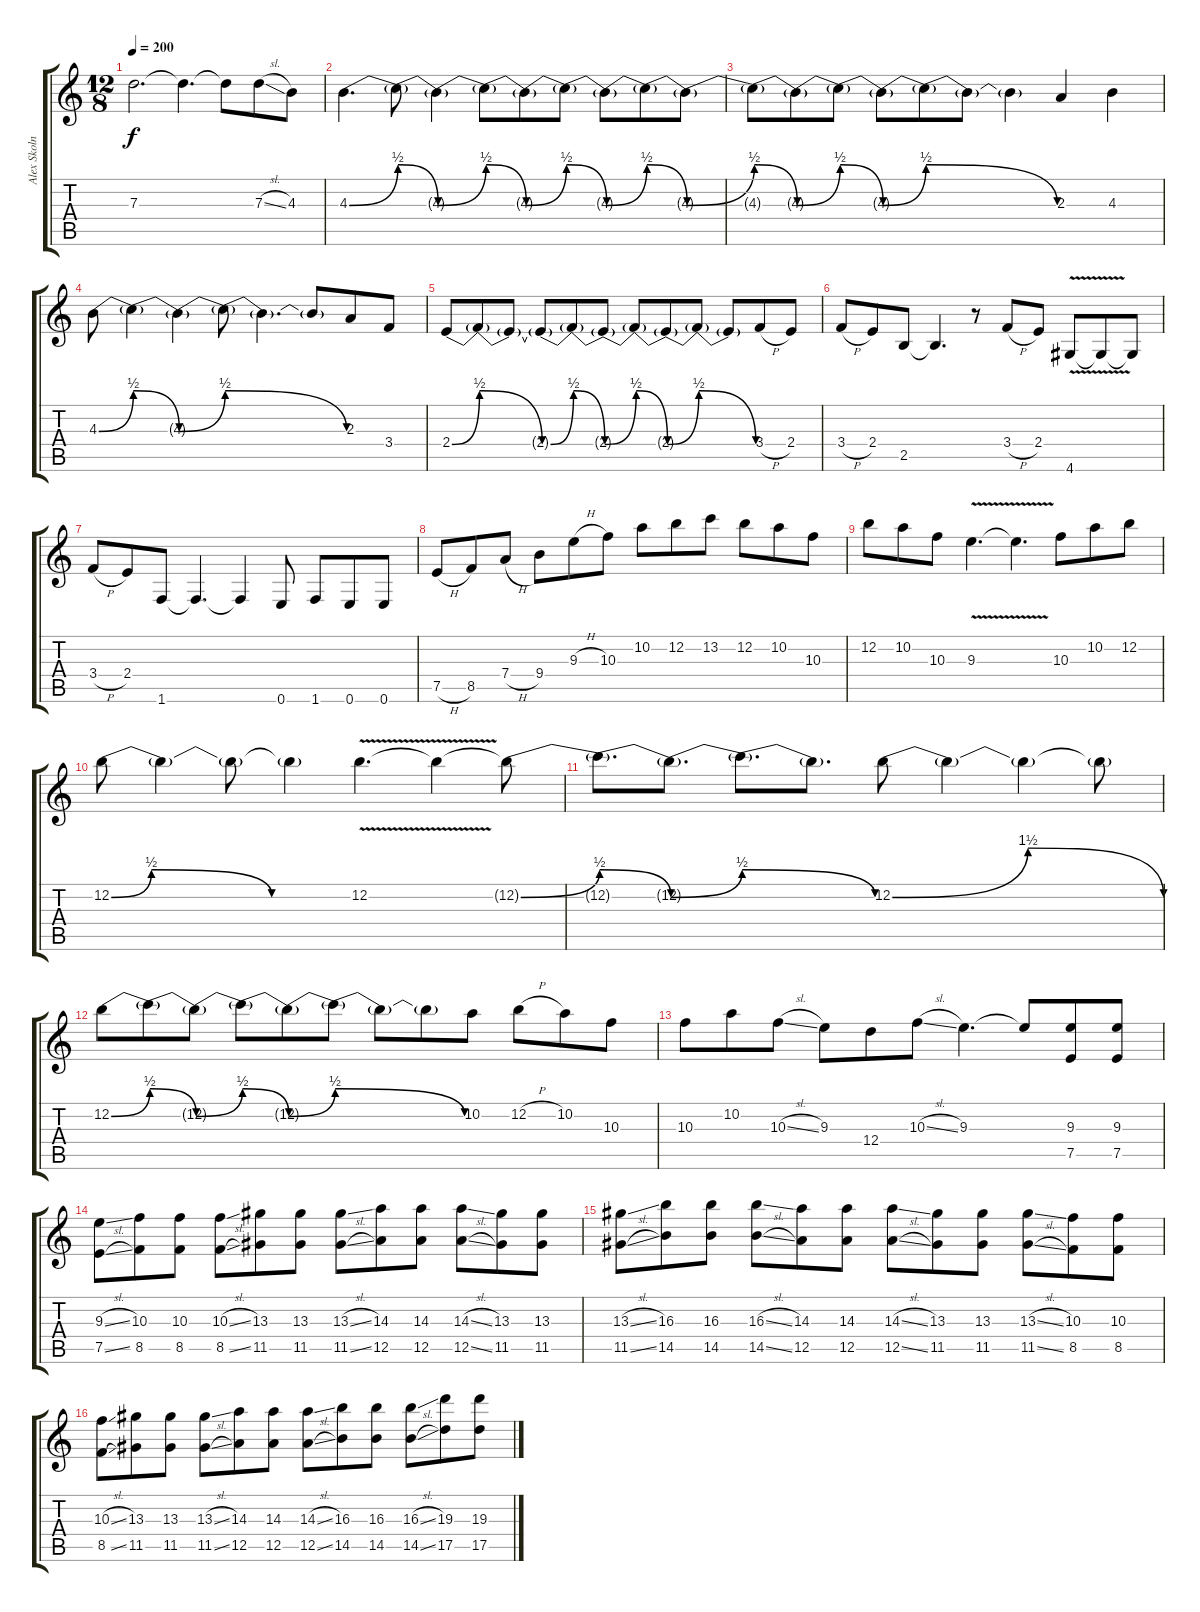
\track ("Alex Skolnick" "Alex Skoln") {instrument distortionguitar}
\staff {score tabs}
\tuning (E4 B3 G3 D3 A2 E2) {hide}
\ts (12 8)
\tempo 200
\clef g2
\ks c
7.3{t}.2{d dy f} 7.3{t}.4{d} 7.3{t}.8 7.3{sl}.8 4.3.8 |
4.3{be (bend 0 0 60 2)}.4{d} 4.3{be (release 0 2 60 0) t}.8 4.3{be (bend 0 0 60 2) t}.4 4.3{be (release 0 2 60 0) t}.8 4.3{be (bend 0 0 60 2) t}.8 4.3{be (release 0 2 60 0) t}.8 4.3{be (bend 0 0 60 2) t}.8 4.3{be (release 0 2 60 0) t}.8 4.3{be (bend 0 0 60 2) t}.8 |
4.3{be (release 0 2 60 0) t}.8 4.3{be (bend 0 0 60 2) t}.8 4.3{be (release 0 2 60 0) t}.8 4.3{be (bend 0 0 60 2) t}.8 4.3{be (release 0 2 60 0) t}.8 4.3{t}.8 4.3{t}.4 2.3.4 4.3.4 |
4.3{be (bend 0 0 60 2)}.8 4.3{be (release 0 2 60 0) t}.4 4.3{be (bend 0 0 60 2) t}.4 4.3{be (release 0 2 60 0) t}.8 4.3{t}.4{d} 4.3{t}.8 2.3.8 3.4.8 |
2.4{be (bend 0 0 60 2)}.8 2.4{be (release 0 2 60 0) t}.8 2.4{t}.8 2.4{be (bend 0 0 60 2) t}.8 2.4{be (release 0 2 60 0) t}.8 2.4{be (bend 0 0 60 2) t}.8 2.4{be (release 0 2 60 0) t}.8 2.4{be (bend 0 0 60 2) t}.8 2.4{be (release 0 2 60 0) t}.8 2.4{t}.8 3.4{h}.8 2.4.8 |
3.4{h}.8 2.4.8 2.5.8 2.5{t}.4{d} r.8 3.4{h}.8 2.4.8 4.6{v}.8 4.6{t}.8 4.6{t}.8 |
3.4{h}.8 2.4.8 1.6.8 1.6{t}.4{d} 1.6{t}.4 0.6.8 1.6.8 0.6.8 0.6.8 |
7.5{h}.8 8.5.8 7.4{h}.8 9.4.8 9.3{h}.8 10.3.8 10.2.8 12.2.8 13.2.8 12.2.8 10.2.8 10.3.8 |
12.2.8 10.2.8 10.3.8 9.3{v}.4{d} 9.3{t}.4{d} 10.3.8 10.2.8 12.2.8 |
12.2{be (custom 0 0 10 2 40 0 60 0)}.8 12.2{t}.4 12.2{t}.8 12.2{t}.4 12.2{v}.4{d} 12.2{t}.4 12.2{be (bend 0 0 60 2) t}.8 |
12.2{be (release 0 2 60 0) t}.8{d} 12.2{be (bend 0 0 60 2) t}.8{d} 12.2{be (release 0 2 60 0) t}.8{d} 12.2{t}.8{d} 12.2{be (bendrelease 0 0 15 6 15 6 60 0)}.8 12.2{t}.4 12.2{t}.4 12.2{t}.8 |
12.2{be (bend 0 0 60 2)}.8 12.2{be (release 0 2 60 0) t}.8 12.2{be (bend 0 0 60 2) t}.8 12.2{be (release 0 2 60 0) t}.8 12.2{be (bend 0 0 60 2) t}.8 12.2{be (release 0 2 60 0) t}.8 12.2{t}.8 12.2{t}.8 10.2.8 12.2{h}.8 10.2.8 10.3.8 |
10.3.8 10.2.8 10.3{sl}.8 9.3.8 12.4.8 10.3{sl}.8 9.3.4{d} 9.3{t}.8 (9.3 7.5).8 (9.3 7.5).8 |
(9.3{sl} 7.5{sl}).8 (10.3 8.5).8 (10.3 8.5).8 (10.3{sl} 8.5{sl}).8 (13.3 11.5).8 (13.3 11.5).8 (13.3{sl} 11.5{sl}).8 (14.3 12.5).8 (14.3 12.5).8 (14.3{sl} 12.5{sl}).8 (13.3 11.5).8 (13.3 11.5).8 |
(13.3{sl} 11.5{sl}).8 (16.3 14.5).8 (16.3 14.5).8 (16.3{sl} 14.5{sl}).8 (14.3 12.5).8 (14.3 12.5).8 (14.3{sl} 12.5{sl}).8 (13.3 11.5).8 (13.3 11.5).8 (13.3{sl} 11.5{sl}).8 (10.3 8.5).8 (10.3 8.5).8 |
(10.3{sl} 8.5{sl}).8 (13.3 11.5).8 (13.3 11.5).8 (13.3{sl} 11.5{sl}).8 (14.3 12.5).8 (14.3 12.5).8 (14.3{sl} 12.5{sl}).8 (16.3 14.5).8 (16.3 14.5).8 (16.3{sl} 14.5{sl}).8 (19.3 17.5).8 (19.3 17.5).8
